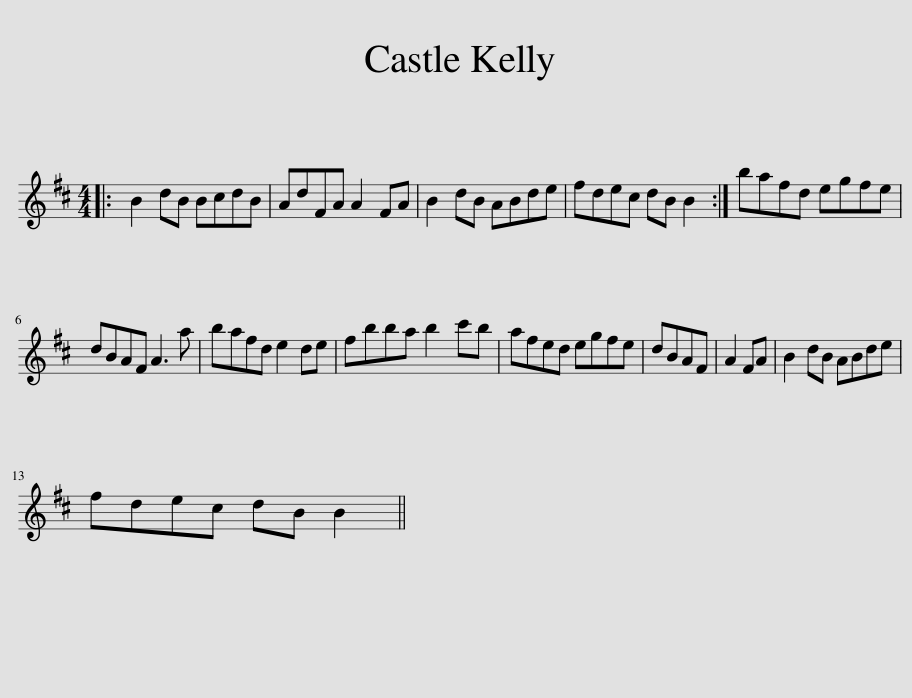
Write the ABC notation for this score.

X:1
L:1/8
M:4/4
I:linebreak $
K:Bmin
V:1 treble
V:1
|: B2 dB BcdB | AdFA A2 FA | B2 dB ABde | fdec dB B2 :| bafd egfe |$ %5
 dBAF A3 a | bafd e2 de | fbba b2 c'b | afed egfe | dBAF | %10
 A2 FA | B2 dB ABde |$ fdec dB B2 || %13
